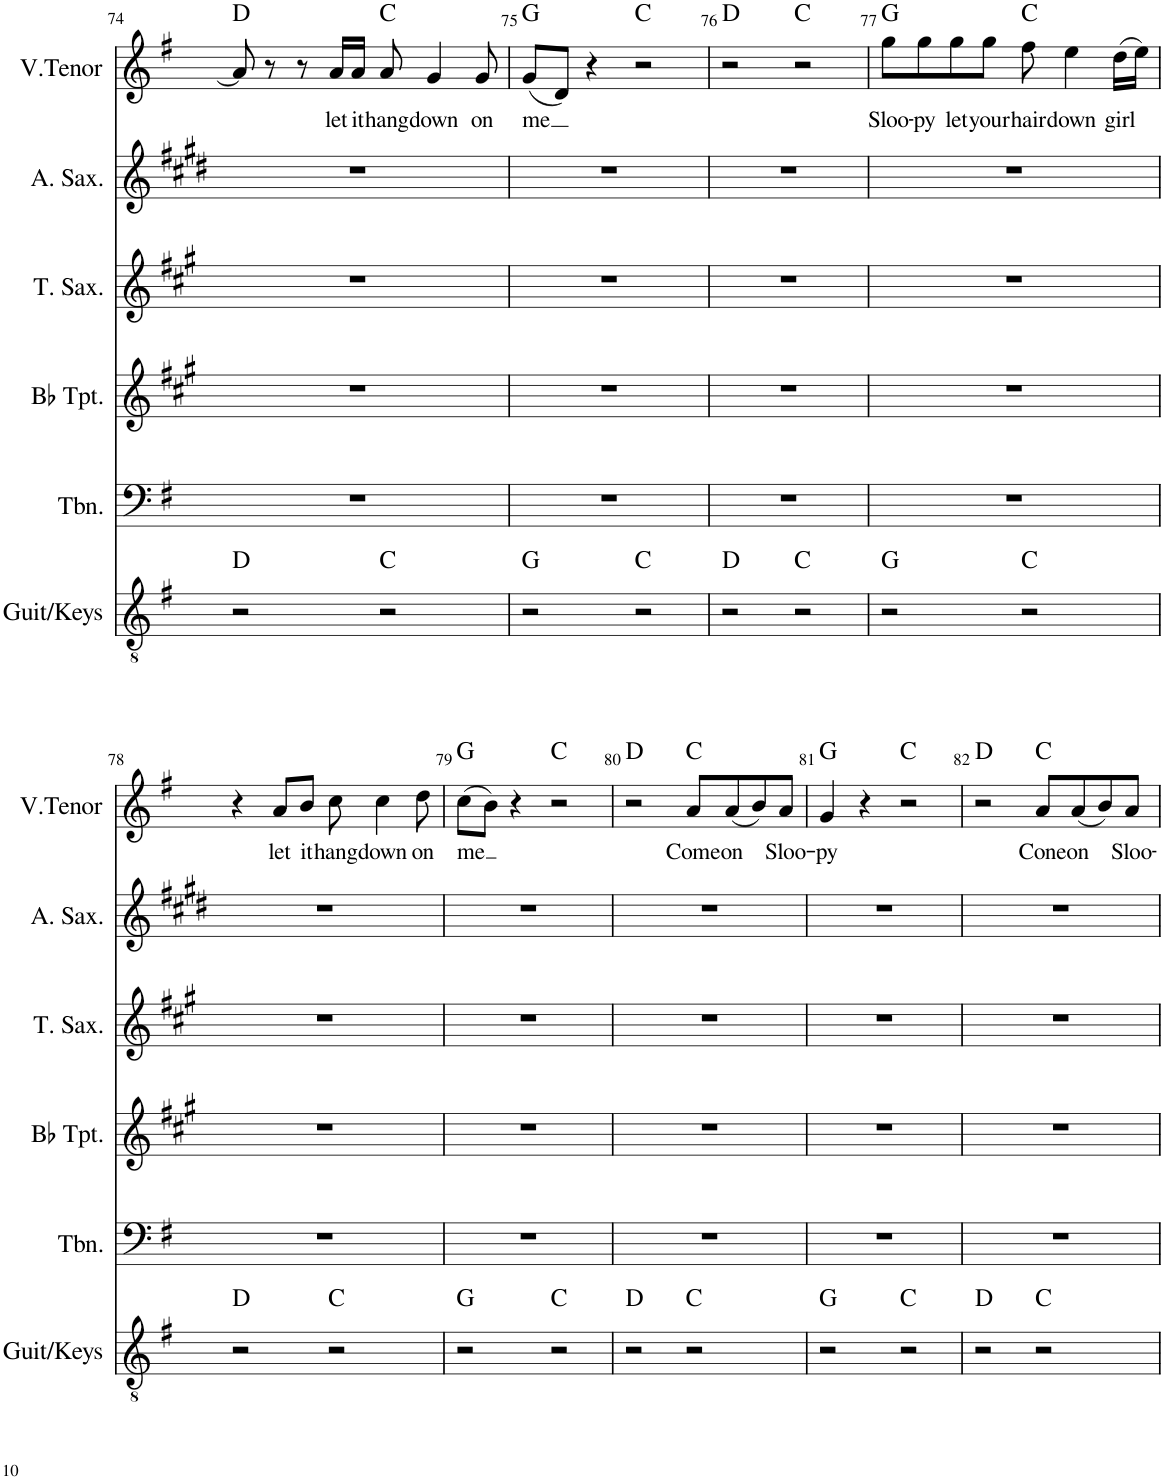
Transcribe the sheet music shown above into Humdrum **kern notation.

**kern	**harte	**kern	**kern	**kern	**kern	**kern	**text	**harte
*part6	*part6	*part5	*part4	*part3	*part2	*part1	*part1	*part1
*staff6	*	*staff5	*staff4	*staff3	*staff2	*staff1	*staff1	*
*I"Guit/Keys	*	*I"Trombone	*I"Bb Trumpet	*I"Tenor Saxophone	*I"Alto Saxophone	*I"V. Tenor	*	*
*I'Guit/Keys	*	*I'Tbn.	*I'Bb Tpt.	*I'T. Sax.	*I'A. Sax.	*I'V.Tenor	*	*
!!LO:PB:g=z
*clefGv2	*	*clefF4	*clefG2	*clefG2	*clefG2	*clefG2	*	*
*	*	*	*Trd1c2	*Trd8c14	*Trd5c9	*	*	*
*k[f#]	*	*k[f#]	*k[f#c#g#]	*k[f#c#g#]	*k[f#c#g#d#]	*k[f#]	*	*
*M4/4	*	*M4/4	*M4/4	*M4/4	*M4/4	*M4/4	*	*
=74	=74	=74	=74	=74	=74	=74	=74	=74
2r	D:maj	1r	1r	1r	1r	8a/]	.	D:maj
.	.	.	.	.	.	8r	.	.
.	.	.	.	.	.	8r	.	.
!	!	!	!	!	!	!	!LO:LY:b	!
.	.	.	.	.	.	16a/LL	let	.
!	!	!	!	!	!	!	!LO:LY:b	!
.	.	.	.	.	.	16a/JJ	it	.
!	!	!	!	!	!	!	!LO:LY:b	!
2r	C:maj	.	.	.	.	8a/	hang	C:maj
!	!	!	!	!	!	!	!LO:LY:b	!
.	.	.	.	.	.	4g/	down	.
!	!	!	!	!	!	!	!LO:LY:b	!
.	.	.	.	.	.	8g/	on	.
=75	=75	=75	=75	=75	=75	=75	=75	=75
!	!	!	!	!	!	!	!LO:LY:b	!
2r	G:maj	1r	1r	1r	1r	(8g/L	me	G:maj
.	.	.	.	.	.	8d/J)	.	.
.	.	.	.	.	.	4r	.	.
2r	C:maj	.	.	.	.	2r	.	C:maj
=76	=76	=76	=76	=76	=76	=76	=76	=76
2r	D:maj	1r	1r	1r	1r	2r	.	D:maj
2r	C:maj	.	.	.	.	2r	.	C:maj
=77	=77	=77	=77	=77	=77	=77	=77	=77
!	!	!	!	!	!	!	!LO:LY:b	!
2r	G:maj	1r	1r	1r	1r	8gg\L	Sloo-	G:maj
!	!	!	!	!	!	!	!LO:LY:b	!
.	.	.	.	.	.	8gg\	-py	.
!	!	!	!	!	!	!	!LO:LY:b	!
.	.	.	.	.	.	8gg\	let	.
!	!	!	!	!	!	!	!LO:LY:b	!
.	.	.	.	.	.	8gg\J	your	.
!	!	!	!	!	!	!	!LO:LY:b	!
2r	C:maj	.	.	.	.	8ff#\	hair	C:maj
!	!	!	!	!	!	!	!LO:LY:b	!
.	.	.	.	.	.	4ee\	down	.
!	!	!	!	!	!	!	!LO:LY:b	!
.	.	.	.	.	.	(16dd\LL	girl	.
.	.	.	.	.	.	16ee\JJ)	.	.
!!LO:LB:g=z
=78	=78	=78	=78	=78	=78	=78	=78	=78
2r	D:maj	1r	1r	1r	1r	4r	.	.
!	!	!	!	!	!	!	!LO:LY:b	!
.	.	.	.	.	.	8a/L	let	.
!	!	!	!	!	!	!	!LO:LY:b	!
.	.	.	.	.	.	8b/J	it	.
!	!	!	!	!	!	!	!LO:LY:b	!
2r	C:maj	.	.	.	.	8cc\	hang	.
!	!	!	!	!	!	!	!LO:LY:b	!
.	.	.	.	.	.	4cc\	down	.
!	!	!	!	!	!	!	!LO:LY:b	!
.	.	.	.	.	.	8dd\	on	.
=79	=79	=79	=79	=79	=79	=79	=79	=79
!	!	!	!	!	!	!	!LO:LY:b	!
2r	G:maj	1r	1r	1r	1r	(8cc\L	me	G:maj
.	.	.	.	.	.	8b\J)	.	.
.	.	.	.	.	.	4r	.	.
2r	C:maj	.	.	.	.	2r	.	C:maj
=80	=80	=80	=80	=80	=80	=80	=80	=80
2r	D:maj	1r	1r	1r	1r	2r	.	D:maj
!	!	!	!	!	!	!	!LO:LY:b	!
2r	C:maj	.	.	.	.	8a/L	Come	C:maj
!	!	!	!	!	!	!	!LO:LY:b	!
.	.	.	.	.	.	(8a/	on	.
.	.	.	.	.	.	8b/)	.	.
!	!	!	!	!	!	!	!LO:LY:b	!
.	.	.	.	.	.	8a/J	Sloo-	.
=81	=81	=81	=81	=81	=81	=81	=81	=81
!	!	!	!	!	!	!	!LO:LY:b	!
2r	G:maj	1r	1r	1r	1r	4g/	-py	G:maj
.	.	.	.	.	.	4r	.	.
2r	C:maj	.	.	.	.	2r	.	C:maj
=82	=82	=82	=82	=82	=82	=82	=82	=82
2r	D:maj	1r	1r	1r	1r	2r	.	D:maj
!	!	!	!	!	!	!	!LO:LY:b	!
2r	C:maj	.	.	.	.	8a/L	Cone	C:maj
!	!	!	!	!	!	!	!LO:LY:b	!
.	.	.	.	.	.	(8a/	on	.
.	.	.	.	.	.	8b/)	.	.
!	!	!	!	!	!	!	!LO:LY:b	!
.	.	.	.	.	.	8a/J	Sloo-	.
=	=	=	=	=	=	=	=	=
*-	*-	*-	*-	*-	*-	*-	*-	*-
